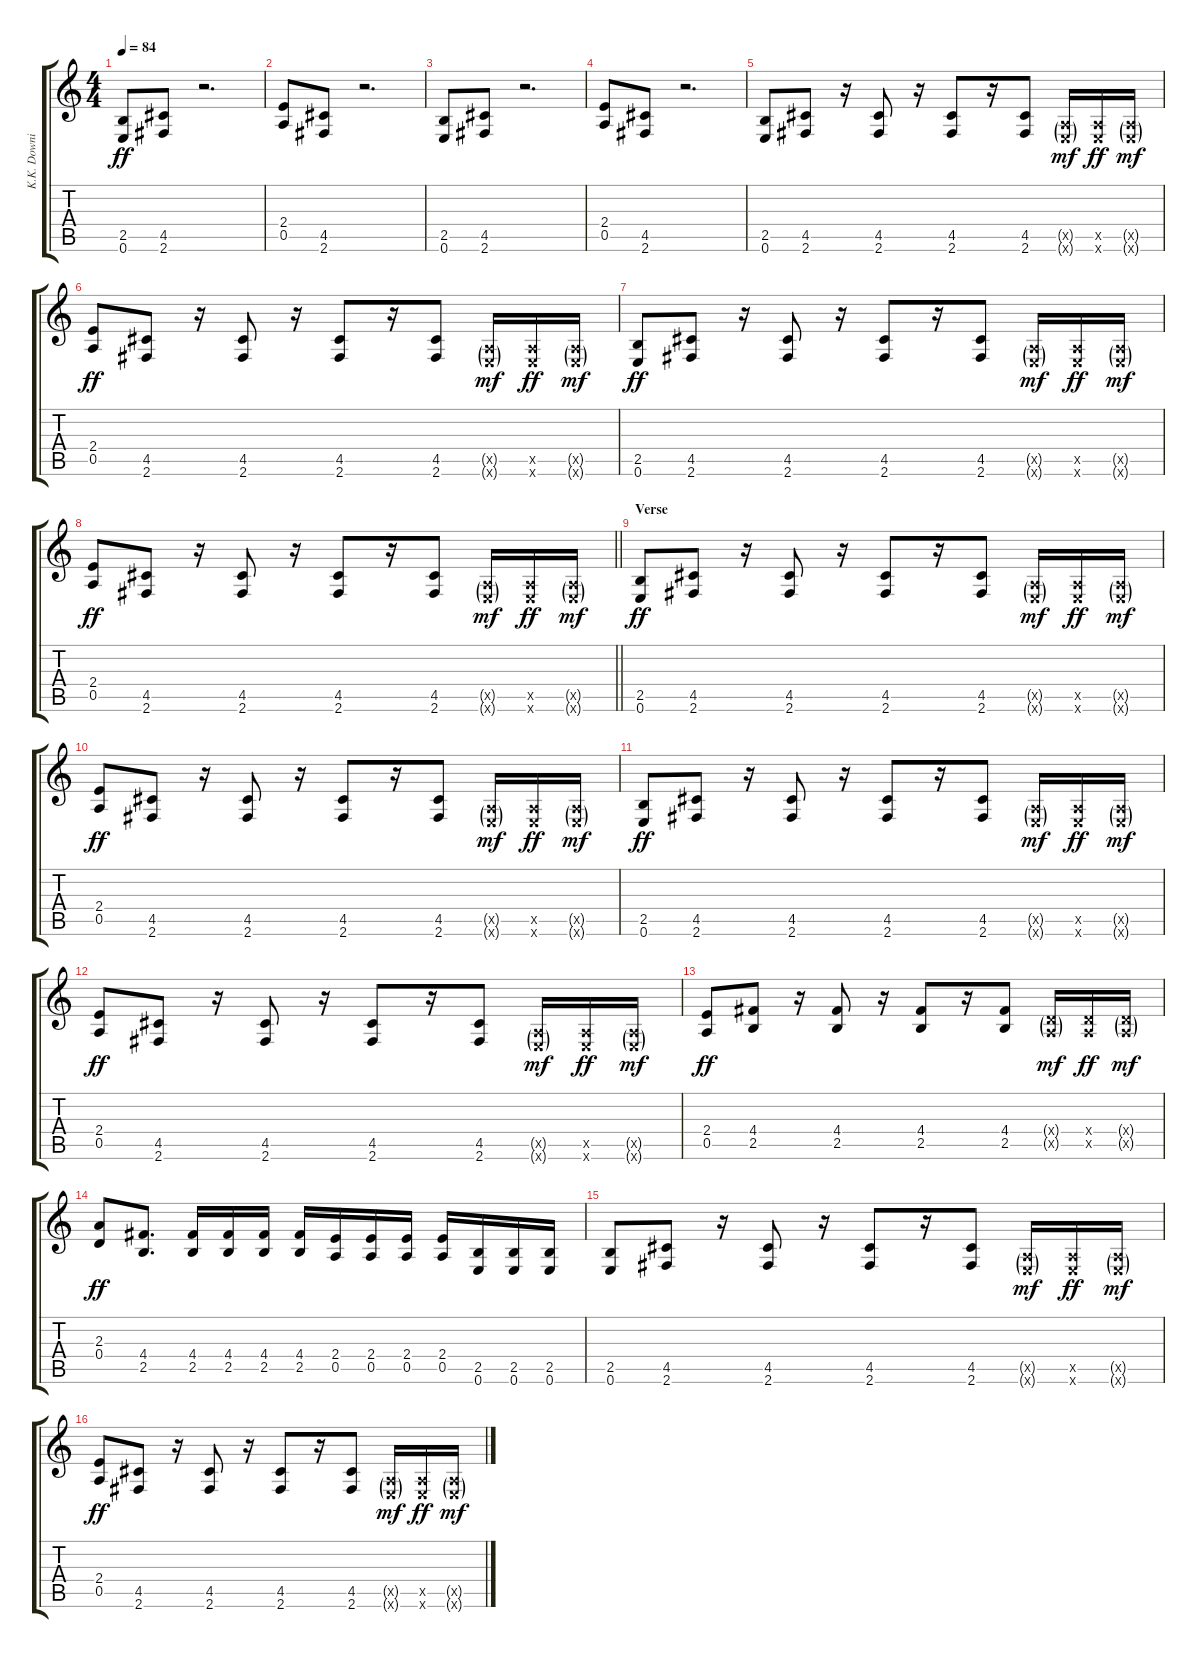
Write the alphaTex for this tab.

\track ("K.K. Downing" "K.K. Downi") {instrument distortionguitar}
\staff {score tabs}
\tuning (E4 B3 G3 D3 A2 E2) {hide}
\ts (4 4)
\tempo 84
\clef g2
\ks c
(2.5 0.6).8{dy ff instrument distortionguitar} (4.5 2.6).8 r.2{d} |
(2.4 0.5).8 (4.5 2.6).8 r.2{d} |
(2.5 0.6).8 (4.5 2.6).8 r.2{d} |
(2.4 0.5).8 (4.5 2.6).8 r.2{d} |
(2.5 0.6).8 (4.5 2.6).8 r.16 (4.5 2.6).8 r.16 (4.5 2.6).8 r.16 (4.5 2.6).8 (0.5{g x} 0.6{g x}).16{dy mf} (0.5{x} 0.6{x}).16{dy ff} (0.5{g x} 0.6{g x}).16{dy mf} |
(2.4 0.5).8{dy ff} (4.5 2.6).8 r.16 (4.5 2.6).8 r.16 (4.5 2.6).8 r.16 (4.5 2.6).8 (0.5{g x} 0.6{g x}).16{dy mf} (0.5{x} 0.6{x}).16{dy ff} (0.5{g x} 0.6{g x}).16{dy mf} |
(2.5 0.6).8{dy ff} (4.5 2.6).8 r.16 (4.5 2.6).8 r.16 (4.5 2.6).8 r.16 (4.5 2.6).8 (0.5{g x} 0.6{g x}).16{dy mf} (0.5{x} 0.6{x}).16{dy ff} (0.5{g x} 0.6{g x}).16{dy mf} |
\barLineRight lightlight
(2.4 0.5).8{dy ff} (4.5 2.6).8 r.16 (4.5 2.6).8 r.16 (4.5 2.6).8 r.16 (4.5 2.6).8 (0.5{g x} 0.6{g x}).16{dy mf} (0.5{x} 0.6{x}).16{dy ff} (0.5{g x} 0.6{g x}).16{dy mf} |
\section ("" "Verse")
(2.5 0.6).8{dy ff} (4.5 2.6).8 r.16 (4.5 2.6).8 r.16 (4.5 2.6).8 r.16 (4.5 2.6).8 (0.5{g x} 0.6{g x}).16{dy mf} (0.5{x} 0.6{x}).16{dy ff} (0.5{g x} 0.6{g x}).16{dy mf} |
(2.4 0.5).8{dy ff} (4.5 2.6).8 r.16 (4.5 2.6).8 r.16 (4.5 2.6).8 r.16 (4.5 2.6).8 (0.5{g x} 0.6{g x}).16{dy mf} (0.5{x} 0.6{x}).16{dy ff} (0.5{g x} 0.6{g x}).16{dy mf} |
(2.5 0.6).8{dy ff} (4.5 2.6).8 r.16 (4.5 2.6).8 r.16 (4.5 2.6).8 r.16 (4.5 2.6).8 (0.5{g x} 0.6{g x}).16{dy mf} (0.5{x} 0.6{x}).16{dy ff} (0.5{g x} 0.6{g x}).16{dy mf} |
(2.4 0.5).8{dy ff} (4.5 2.6).8 r.16 (4.5 2.6).8 r.16 (4.5 2.6).8 r.16 (4.5 2.6).8 (0.5{g x} 0.6{g x}).16{dy mf} (0.5{x} 0.6{x}).16{dy ff} (0.5{g x} 0.6{g x}).16{dy mf} |
(2.4 0.5).8{dy ff} (4.4 2.5).8 r.16 (4.4 2.5).8 r.16 (4.4 2.5).8 r.16 (4.4 2.5).8 (0.4{g x} 0.5{g x}).16{dy mf} (0.4{x} 0.5{x}).16{dy ff} (0.4{g x} 0.5{g x}).16{dy mf} |
(2.3 0.4).8{dy ff} (4.4 2.5).8{d} (4.4 2.5).16 (4.4 2.5).16 (4.4 2.5).16 (4.4 2.5).16 (2.4 0.5).16 (2.4 0.5).16 (2.4 0.5).16 (2.4 0.5).16 (2.5 0.6).16 (2.5 0.6).16 (2.5 0.6).16 |
(2.5 0.6).8 (4.5 2.6).8 r.16 (4.5 2.6).8 r.16 (4.5 2.6).8 r.16 (4.5 2.6).8 (0.5{g x} 0.6{g x}).16{dy mf} (0.5{x} 0.6{x}).16{dy ff} (0.5{g x} 0.6{g x}).16{dy mf} |
(2.4 0.5).8{dy ff} (4.5 2.6).8 r.16 (4.5 2.6).8 r.16 (4.5 2.6).8 r.16 (4.5 2.6).8 (0.5{g x} 0.6{g x}).16{dy mf} (0.5{x} 0.6{x}).16{dy ff} (0.5{g x} 0.6{g x}).16{dy mf}
